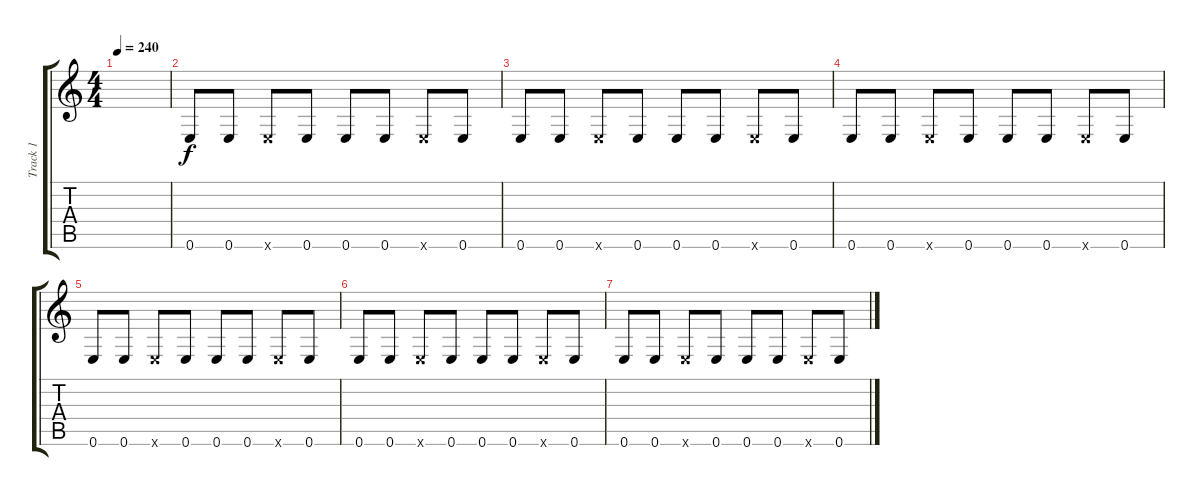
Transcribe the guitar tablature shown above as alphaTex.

\track ("Track 1" "Track 1") {instrument acousticguitarsteel}
\staff {score tabs}
\tuning (E4 B3 G3 D3 A2 E2) {hide}
\ts (4 4)
\tempo 240
\clef g2
\ks c
|
0.6.8 0.6.8 0.6{x}.8 0.6.8 0.6.8 0.6.8 0.6{x}.8 0.6.8 |
0.6.8 0.6.8 0.6{x}.8 0.6.8 0.6.8 0.6.8 0.6{x}.8 0.6.8 |
0.6.8 0.6.8 0.6{x}.8 0.6.8 0.6.8 0.6.8 0.6{x}.8 0.6.8 |
0.6.8 0.6.8 0.6{x}.8 0.6.8 0.6.8 0.6.8 0.6{x}.8 0.6.8 |
0.6.8 0.6.8 0.6{x}.8 0.6.8 0.6.8 0.6.8 0.6{x}.8 0.6.8 |
0.6.8 0.6.8 0.6{x}.8 0.6.8 0.6.8 0.6.8 0.6{x}.8 0.6.8
